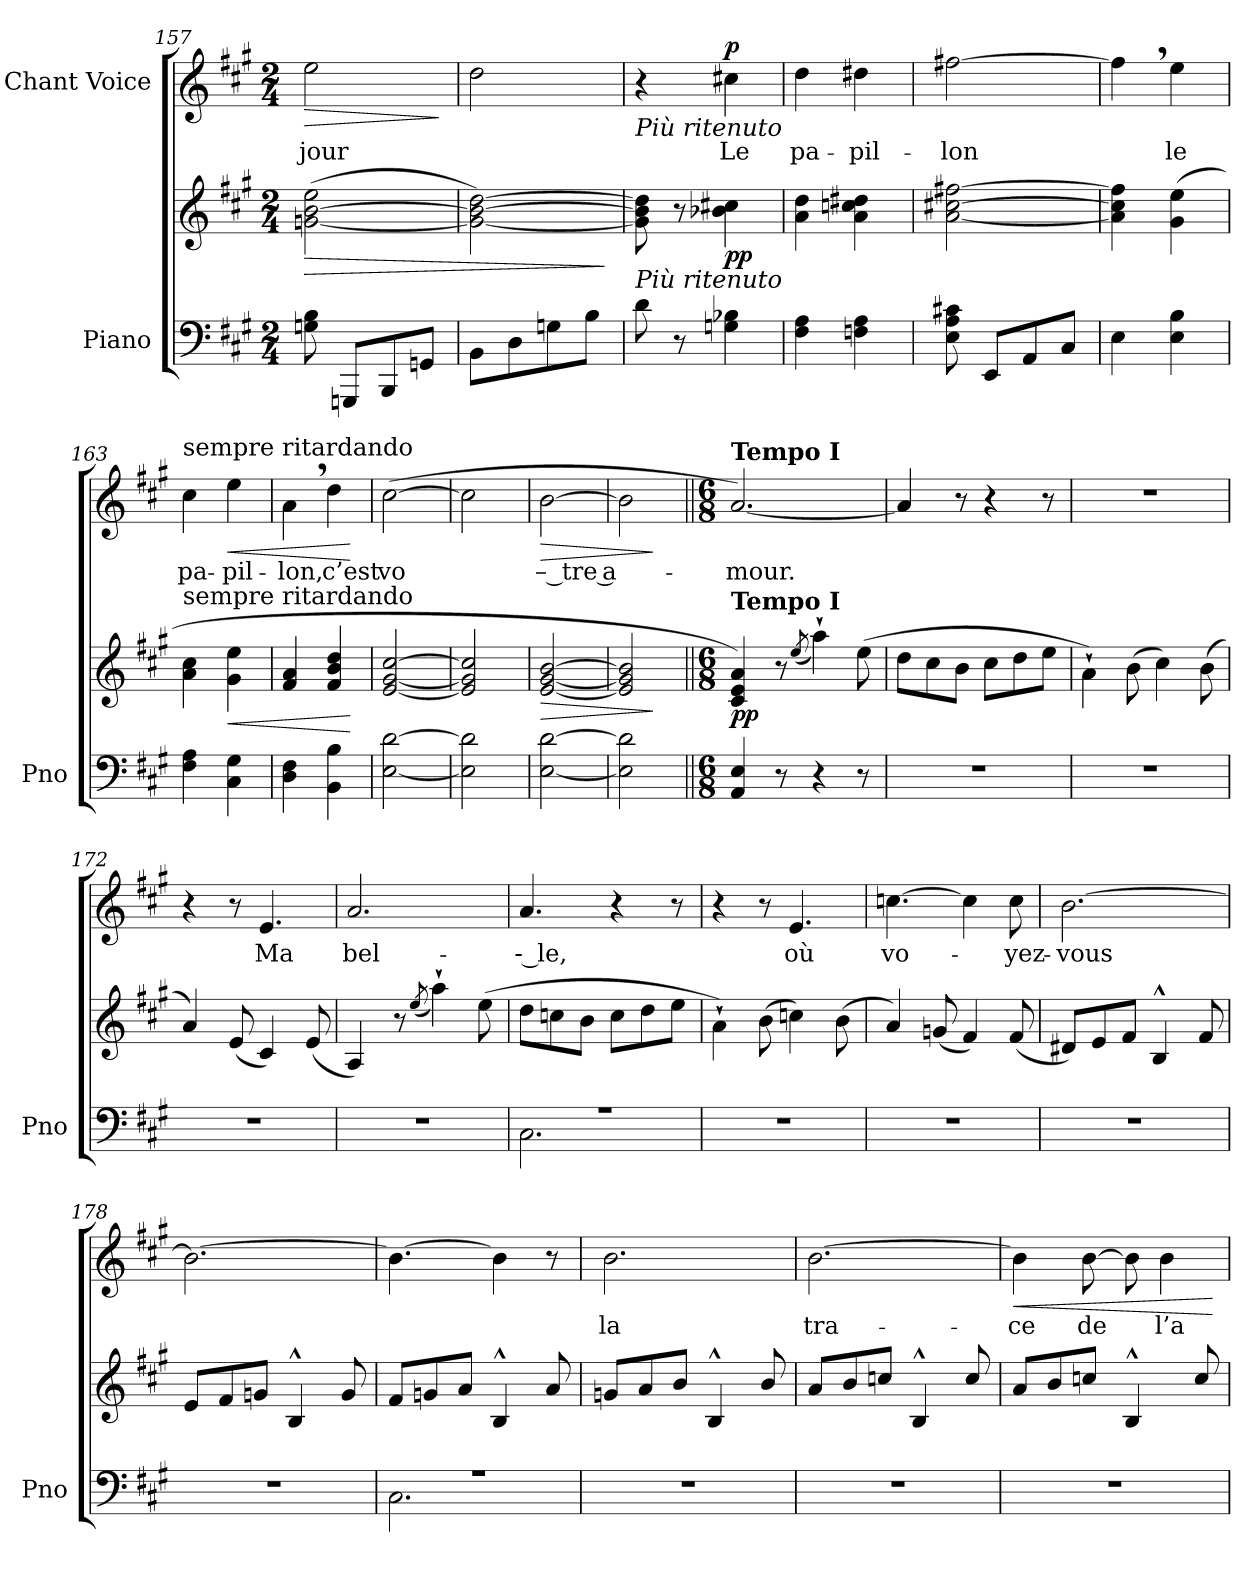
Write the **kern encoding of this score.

**kern	**kern	**dynam	**kern	**text	**dynam
*part2	*part2	*part2	*part1	*part1	*part1
*staff3	*staff2	*staff2/3	*staff1	*staff1	*staff1
*I"Piano	*	*	*I"Chant Voice	*	*
*I'Pno	*	*	*	*	*
*clefF4	*clefG2	*	*clefG2	*	*
*k[f#c#g#]	*k[f#c#g#]	*	*k[f#c#g#]	*	*
*M2/4	*M2/4	*	*M2/4	*	*
=157	=157	=157	=157	=157	=157
!	!	!LO:HP:b	!	!LO:LY:b	!LO:HP:b
8Gn\ 8B\	(>[2gn\ [2b\ 2ee\	>	2ee\	jour	>
8GGGn/L	.	.	.	.	.
8BBB/	.	.	.	.	.
8GGn/J	.	.	.	.	.
.	.	.	.	.	]
=158	=158	=158	=158	=158	=158
8BB\L	2g\_ 2b\_ [2dd\)	.	2dd\	.	.
8D\	.	.	.	.	.
8Gn\	.	.	.	.	.
8B\J	.	.	.	.	.
.	.	]	.	.	.
=159	=159	=159	=159	=159	=159
!	!	!	!LO:TX:b:i:t=Più ritenuto	!	!
!	!LO:TX:b:i:t=Più ritenuto	!	!	!	!
8d\	8g\] 8b\] 8dd\]	.	4r	.	.
8r	8r	.	.	.	.
!	!	!LO:DY:b	!	!LO:LY:b	!LO:DY:a
4Gn\ 4B-X\	4b-X\ 4cc#X\	pp	4cc#X\	Le	p
!!LO:PB:g=z
=160	=160	=160	=160	=160	=160
!	!	!	!	!LO:LY:b	!
4F#\ 4A\	4a\ 4dd\	.	4dd\	pa-	.
!	!	!	!	!LO:LY:b	!
4Fn\ 4A\	4a\ 4ccn\ 4dd#X\	.	4dd#X\	-pil-	.
=161	=161	=161	=161	=161	=161
!	!	!	!	!LO:LY:b	!
8E\ 8A\ 8c#X\	[2a\ [2cc#X\ [2ff#X\	.	[2ff#X\	-lon	.
8EE/L	.	.	.	.	.
8AA/	.	.	.	.	.
8C#/J	.	.	.	.	.
=162	=162	=162	=162	=162	=162
4E\	4a\] 4cc#\] 4ff#\]	.	4ff#,\]	.	.
!	!	!	!	!LO:LY:b	!
4E\ 4B\	(4g#\ 4ee\	.	4ee\	le	.
=163	=163	=163	=163	=163	=163
!	!	!	!LO:TX:a:t=sempre ritardando	!	!
!	!LO:TX:a:t=sempre ritardando	!	!	!	!
!	!	!	!	!LO:LY:b	!
4F#\ 4A\	4a\ 4cc#\	.	4cc#\	pa-	.
!	!	!LO:HP:b	!	!LO:LY:b	!LO:HP:b
4C#\ 4G#\	4g#\ 4ee\	<	4ee\	-pil-	<
=164	=164	=164	=164	=164	=164
!	!	!	!	!LO:LY:b	!
4D\ 4F#\	4f#/ 4a/	.	4a,\	-lon,	.
!	!	!	!	!LO:LY:b	!
4BB\ 4B\	4f#/ 4b/ 4dd/	.	4dd\	c’est	.
.	.	[	.	.	[
=165	=165	=165	=165	=165	=165
!	!	!	!	!LO:LY:b	!
[2E\ [2d\	[2e/ [2g#/ [2cc#/	.	([2cc#\	-vo	.
=166	=166	=166	=166	=166	=166
2E\] 2d\]	2e/] 2g#/] 2cc#/]	.	2cc#\]	.	.
!!LO:LB:g=z
=167	=167	=167	=167	=167	=167
!	!	!LO:HP:b	!	!LO:LY:b	!LO:HP:b
[2E\ [2d\	[2e/ [>2g#/ [2b/	>	[2b\	– tre a-	>
=168	=168	=168	=168	=168	=168
2E\] 2d\]	2e/] 2g#/] 2b/]	.	2b\]	.	.
.	.	]	.	.	]
=169||	=169||	=169||	=169||	=169||	=169||
*M6/8	*M6/8	*	*M6/8	*	*
!	!	!	!LO:TX:a:B:t=Tempo I	!	!
!	!LO:TX:a:B:t=Tempo I	!	!	!	!
!	!	!LO:DY:b	!	!LO:LY:b	!
4AA/ 4E/	4c#/ 4e/ 4a/)	pp	[2.a/)	-mour.	.
8r	8r	.	.	.	.
.	(8qee/	.	.	.	.
4r	4aa`\)	.	.	.	.
8r	(8ee\	.	.	.	.
=170	=170	=170	=170	=170	=170
2.r	8dd\L	.	4a/]	.	.
.	8cc#\	.	.	.	.
.	8b\J	.	8r	.	.
.	8cc#\L	.	4r	.	.
.	8dd\	.	.	.	.
.	8ee\J	.	8r	.	.
=171	=171	=171	=171	=171	=171
2.r	4a`\)	.	2.r	.	.
.	(8b\	.	.	.	.
.	4cc#\)	.	.	.	.
.	(8b\	.	.	.	.
=172	=172	=172	=172	=172	=172
2.r	4a/)	.	4r	.	.
.	(8e/	.	8r	.	.
!	!	!	!	!LO:LY:b	!
.	4c#/)	.	4.e/	Ma	.
.	(8e/	.	.	.	.
=173	=173	=173	=173	=173	=173
!	!	!	!	!LO:LY:b	!
2.r	4A/)	.	2.a/	bel-	.
.	8r	.	.	.	.
.	(8qee/	.	.	.	.
.	4aa`\)	.	.	.	.
.	(8ee\	.	.	.	.
!!LO:LB:g=z
=174	=174	=174	=174	=174	=174
*^	*	*	*	*	*
!	!	!	!	!	!LO:LY:b	!
2.r	2.C#	8dd\L	.	4.a/	-- le,	.
.	.	8ccn\	.	.	.	.
.	.	8b\J	.	.	.	.
.	.	8cc\L	.	4r	.	.
.	.	8dd\	.	.	.	.
.	.	8ee\J	.	8r	.	.
*v	*v	*	*	*	*	*
=175	=175	=175	=175	=175	=175
2.r	4a`\)	.	4r	.	.
.	(8b\	.	8r	.	.
!	!	!	!	!LO:LY:b	!
.	4ccn\)	.	4.e/	où	.
.	(8b\	.	.	.	.
=176	=176	=176	=176	=176	=176
!	!	!	!	!LO:LY:b	!
2.r	4a/)	.	[4.ccn\	vo-	.
.	(8gn/	.	.	.	.
.	4f#/)	.	4cc\]	.	.
!	!	!	!	!LO:LY:b	!
.	(8f#/	.	8cc\	-yez-	.
=177	=177	=177	=177	=177	=177
!	!	!	!	!LO:LY:b	!
2.r	8d#X/L)	.	[2.b\	-vous	.
.	8e/	.	.	.	.
.	8f#/J	.	.	.	.
.	4B^^/	.	.	.	.
.	8f#/	.	.	.	.
=178	=178	=178	=178	=178	=178
2.r	8e/L	.	2.b\_	.	.
.	8f#/	.	.	.	.
.	8gn/J	.	.	.	.
.	4B^^/	.	.	.	.
.	8g/	.	.	.	.
!!LO:LB:g=z
=179	=179	=179	=179	=179	=179
*^	*	*	*	*	*
2.r	2.C#	8f#/L	.	4.b\_	.	.
.	.	8gn/	.	.	.	.
.	.	8a/J	.	.	.	.
.	.	4B^^/	.	4b\]	.	.
.	.	8a/	.	8r	.	.
*v	*v	*	*	*	*	*
=180	=180	=180	=180	=180	=180
!	!	!	!	!LO:LY:b	!
2.r	8gn/L	.	2.b\	la	.
.	8a/	.	.	.	.
.	8b/J	.	.	.	.
.	4B^^/	.	.	.	.
.	8b/	.	.	.	.
=181	=181	=181	=181	=181	=181
!	!	!	!	!LO:LY:b	!
2.r	8a/L	.	[2.b\	tra-	.
.	8b/	.	.	.	.
.	8ccn/J	.	.	.	.
.	4B^^/	.	.	.	.
.	8cc/	.	.	.	.
=182	=182	=182	=182	=182	=182
!	!	!	!	!LO:LY:b	!LO:HP:b
2.r	8a/L	.	4b\]	-ce	<
.	8b/	.	.	.	.
!	!	!	!	!LO:LY:b	!
.	8ccn/J	.	[8b\	de	.
.	4B^^/	.	8b\]	.	.
!	!	!	!	!LO:LY:b	!
.	.	.	4b\	l’a-	.
.	8cc/	.	.	.	.
.	.	.	.	.	[
=	=	=	=	=	=
*-	*-	*-	*-	*-	*-
